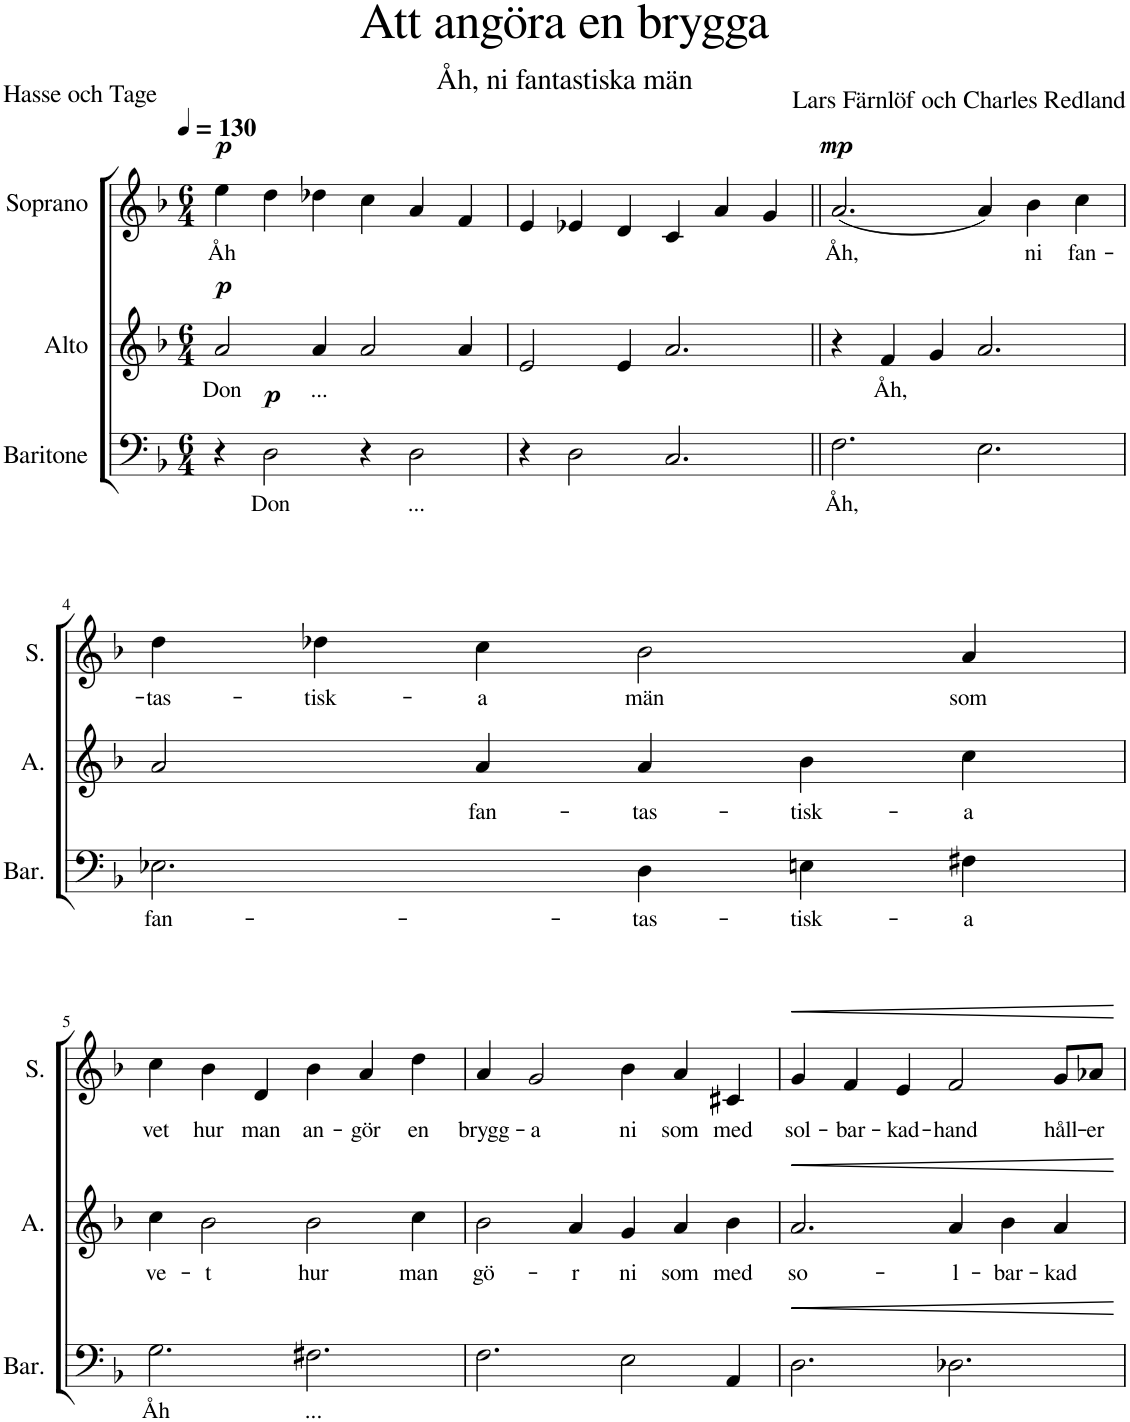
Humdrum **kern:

**kern	**text	**dynam	**kern	**text	**dynam	**kern	**text	**dynam
*part3	*part3	*part3	*part2	*part2	*part2	*part1	*part1	*part1
*staff3	*staff3	*staff3	*staff2	*staff2	*staff2	*staff1	*staff1	*staff1
*I"Baritone	*	*	*I"Alto	*	*	*I"Soprano	*	*
*I'Bar.	*	*	*I'A.	*	*	*I'S.	*	*
*clefF4	*	*	*clefG2	*	*	*clefG2	*	*
*k[b-]	*	*	*k[b-]	*	*	*k[b-]	*	*
*M6/4	*	*	*M6/4	*	*	*M6/4	*	*
*MM130	*	*	*MM130	*	*	*MM130	*	*
=1	=1	=1	=1	=1	=1	=1	=1	=1
!	!	!	!	!LO:LY:b	!LO:DY:a	!	!LO:LY:b	!LO:DY:a
4r	.	.	2a/	Don	p	4ee\	Åh	p
!	!LO:LY:b	!LO:DY:a	!	!	!	!	!	!
2D\	Don	p	.	.	.	4dd\	.	.
!	!	!	!	!LO:LY:b	!	!	!	!
.	.	.	4a/	...	.	4dd-X\	.	.
4r	.	.	2a/	.	.	4cc\	.	.
!	!LO:LY:b	!	!	!	!	!	!	!
2D\	...	.	.	.	.	4a/	.	.
.	.	.	4a/	.	.	4f/	.	.
=2	=2	=2	=2	=2	=2	=2	=2	=2
4r	.	.	2e/	.	.	4e/	.	.
2D\	.	.	.	.	.	4e-X/	.	.
.	.	.	4e/	.	.	4d/	.	.
2.C/	.	.	2.a/	.	.	4c/	.	.
.	.	.	.	.	.	4a/	.	.
.	.	.	.	.	.	4g/	.	.
=3||	=3||	=3||	=3||	=3||	=3||	=3||	=3||	=3||
!	!LO:LY:b	!	!	!	!	!	!LO:LY:b	!LO:DY:a
2.F\	Åh,	.	4r	.	.	(2.a/	Åh,	mp
!	!	!	!	!LO:LY:b	!	!	!	!
.	.	.	4f/	Åh,	.	.	.	.
.	.	.	4g/	.	.	.	.	.
2.E\	.	.	2.a/	.	.	4a/)	.	.
!	!	!	!	!	!	!	!LO:LY:b	!
.	.	.	.	.	.	4b-\	ni	.
!	!	!	!	!	!	!	!LO:LY:b	!
.	.	.	.	.	.	4cc\	fan-	.
!!LO:LB:g=z
=4	=4	=4	=4	=4	=4	=4	=4	=4
!	!LO:LY:b	!	!	!	!	!	!LO:LY:b	!
2.E-X\	fan-	.	2a/	.	.	4dd\	-tas-	.
!	!	!	!	!	!	!	!LO:LY:b	!
.	.	.	.	.	.	4dd-X\	-tisk-	.
!	!	!	!	!LO:LY:b	!	!	!LO:LY:b	!
.	.	.	4a/	fan-	.	4cc\	-a	.
!	!LO:LY:b	!	!	!LO:LY:b	!	!	!LO:LY:b	!
4D\	-tas-	.	4a/	-tas-	.	2b-\	män	.
!	!LO:LY:b	!	!	!LO:LY:b	!	!	!	!
4En\	-tisk-	.	4b-\	-tisk-	.	.	.	.
!	!LO:LY:b	!	!	!LO:LY:b	!	!	!LO:LY:b	!
4F#X\	-a	.	4cc\	-a	.	4a/	som	.
!!LO:LB:g=z
=5	=5	=5	=5	=5	=5	=5	=5	=5
!	!LO:LY:b	!	!	!LO:LY:b	!	!	!LO:LY:b	!
2.G\	Åh	.	4cc\	ve-	.	4cc\	vet	.
!	!	!	!	!LO:LY:b	!	!	!LO:LY:b	!
.	.	.	2b-\	-t	.	4b-\	hur	.
!	!	!	!	!	!	!	!LO:LY:b	!
.	.	.	.	.	.	4d/	man	.
!	!LO:LY:b	!	!	!LO:LY:b	!	!	!LO:LY:b	!
2.F#X\	...	.	2b-\	hur	.	4b-\	an-	.
!	!	!	!	!	!	!	!LO:LY:b	!
.	.	.	.	.	.	4a/	-gör	.
!	!	!	!	!LO:LY:b	!	!	!LO:LY:b	!
.	.	.	4cc\	man	.	4dd\	en	.
=6	=6	=6	=6	=6	=6	=6	=6	=6
!	!	!	!	!LO:LY:b	!	!	!LO:LY:b	!
2.F\	.	.	2b-\	gö-	.	4a/	brygg-	.
!	!	!	!	!	!	!	!LO:LY:b	!
.	.	.	.	.	.	2g/	-a	.
!	!	!	!	!LO:LY:b	!	!	!	!
.	.	.	4a/	-r	.	.	.	.
!	!	!	!	!LO:LY:b	!	!	!LO:LY:b	!
2E\	.	.	4g/	ni	.	4b-\	ni	.
!	!	!	!	!LO:LY:b	!	!	!LO:LY:b	!
.	.	.	4a/	som	.	4a/	som	.
!	!	!	!	!LO:LY:b	!	!	!LO:LY:b	!
4AA/	.	.	4b-\	med	.	4c#X/	med	.
=7	=7	=7	=7	=7	=7	=7	=7	=7
!	!	!LO:HP:b	!	!LO:LY:b	!LO:HP:b	!	!LO:LY:b	!LO:HP:b
2.D\	.	<	2.a/	so-	<	4g/	sol-	<
!	!	!	!	!	!	!	!LO:LY:b	!
.	.	.	.	.	.	4f/	-bar-	.
!	!	!	!	!	!	!	!LO:LY:b	!
.	.	.	.	.	.	4e/	-kad-	.
!	!	!	!	!LO:LY:b	!	!	!LO:LY:b	!
2.D-X\	.	.	4a/	-l-	.	2f/	-hand	.
!	!	!	!	!LO:LY:b	!	!	!	!
.	.	.	4b-\	-bar-	.	.	.	.
!	!	!	!	!LO:LY:b	!	!	!LO:LY:b	!
.	.	.	4a/	-kad	.	8g/L	håll-	.
!	!	!	!	!	!	!	!LO:LY:b	!
.	.	.	.	.	.	8a-X/J	-er	.
.	.	[	.	.	[	.	.	[
=	=	=	=	=	=	=	=	=
*-	*-	*-	*-	*-	*-	*-	*-	*-
